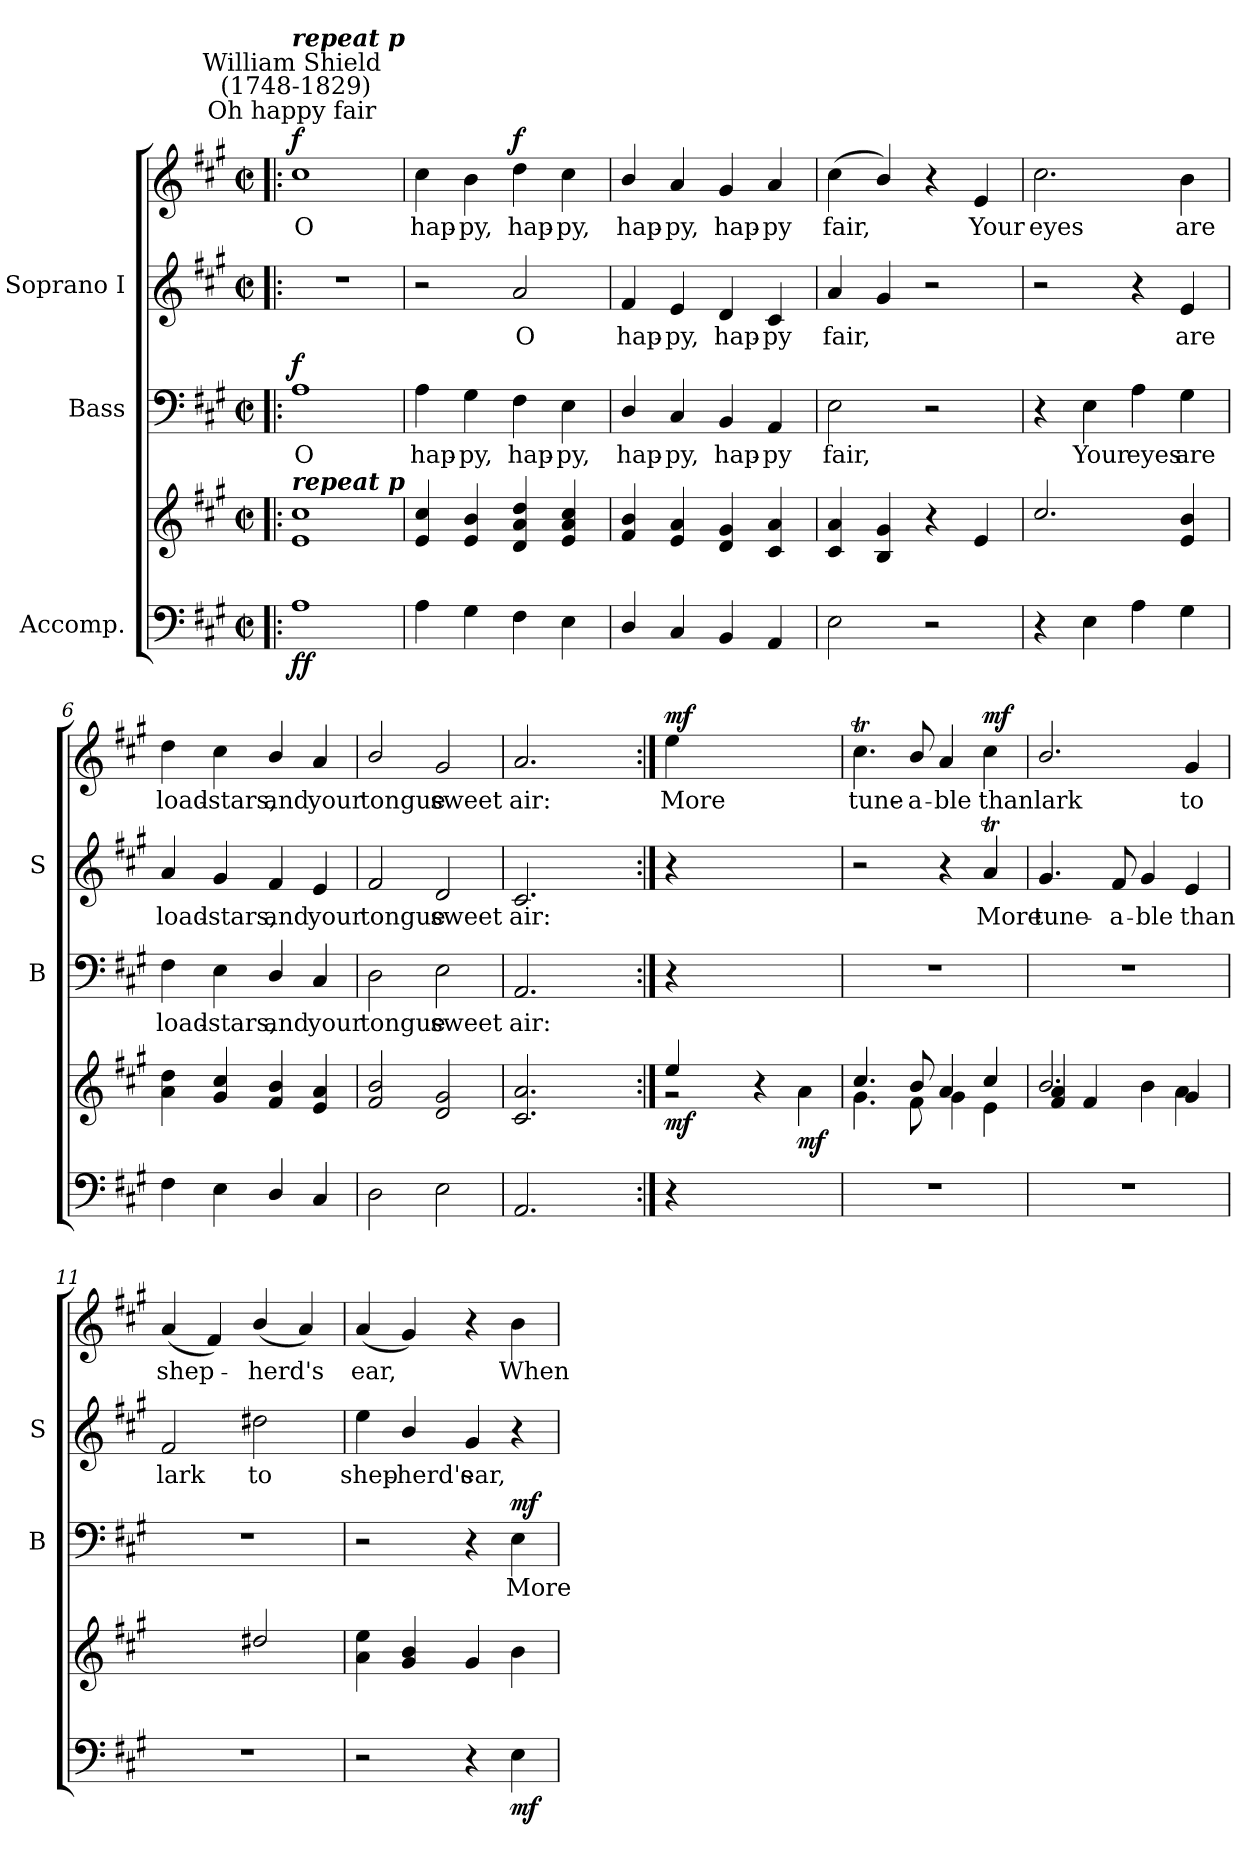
**kern	**kern	**dynam	**kern	**text	**dynam	**kern	**text	**kern	**text	**dynam
*part3	*part3	*part3	*part2	*part2	*part2	*part1	*part1	*part1	*part1	*part1
*staff5	*staff4	*staff4/5	*staff3	*staff3	*staff3	*staff2	*staff2	*staff1	*staff1	*staff1/2
*I"Accomp.	*	*	*I"Bass	*	*	*I"Soprano I	*	*	*	*
*	*	*	*I'B	*	*	*I'S	*	*	*	*
*clefF4	*clefG2	*	*clefF4	*	*	*clefG2	*	*clefG2	*	*
*k[f#c#g#]	*k[f#c#g#]	*	*k[f#c#g#]	*	*	*k[f#c#g#]	*	*k[f#c#g#]	*	*
*A:	*A:	*	*A:	*	*	*A:	*	*A:	*	*
*M2/2	*M2/2	*	*M2/2	*	*	*M2/2	*	*M2/2	*	*
*met(c|)	*met(c|)	*	*met(c|)	*	*	*met(c|)	*	*met(c|)	*	*
*MM152	*MM152	*	*MM152	*	*	*MM152	*	*MM152	*	*
=1!|:	=1!|:	=1!|:	=1!|:	=1!|:	=1!|:	=1!|:	=1!|:	=1!|:	=1!|:	=1!|:
!	!	!	!	!	!	!	!	!LO:TX:a:cj:t=Oh happy fair	!	!
!	!	!	!	!	!	!	!	!LO:TX:a:cj:t=William Shield\n (1748-1829)	!	!
!	!	!	!	!	!	!	!	!LO:TX:a:Bi:t=repeat p	!	!
!	!LO:TX:a:Bi:t=repeat p	!	!	!	!	!	!	!	!	!
!	!	!LO:DY:b=2	!	!LO:LY:b	!	!	!	!	!LO:LY:b	!
!	!	!LO:DY:n=1:b	!	!	!LO:DY:b	!	!	!	!	!LO:DY:b
1A	1e\ 1cc#\	f f	1A	O	f	1r	.	1cc#\	O	f
=2	=2	=2	=2	=2	=2	=2	=2	=2	=2	=2
!	!	!	!	!LO:LY:b	!	!	!	!	!LO:LY:b	!
4A	4e 4cc#	.	4A	hap-	.	2r	.	4cc#	hap-	.
!	!	!	!	!LO:LY:b	!	!	!	!	!LO:LY:b	!
4G#	4e 4b	.	4G#	-py,	.	.	.	4b	-py,	.
!	!	!	!	!LO:LY:b	!	!	!LO:LY:b	!	!LO:LY:b	!LO:DY:b=2
4F#	4d 4a 4dd	.	4F#	hap-	.	2a	O	4dd	hap-	f
!	!	!	!	!LO:LY:b	!	!	!	!	!LO:LY:b	!
4E	4e 4a 4cc#	.	4E	-py,	.	.	.	4cc#	-py,	.
=3	=3	=3	=3	=3	=3	=3	=3	=3	=3	=3
!	!	!	!	!LO:LY:b	!	!	!LO:LY:b	!	!LO:LY:b	!
4D/	4f#/ 4b/	.	4D/	hap-	.	4f#	hap-	4b/	hap-	.
!	!	!	!	!LO:LY:b	!	!	!LO:LY:b	!	!LO:LY:b	!
4C#	4e 4a	.	4C#	-py,	.	4e	-py,	4a	-py,	.
!	!	!	!	!LO:LY:b	!	!	!LO:LY:b	!	!LO:LY:b	!
4BB	4d 4g#	.	4BB	hap-	.	4d	hap-	4g#	hap-	.
!	!	!	!	!LO:LY:b	!	!	!LO:LY:b	!	!LO:LY:b	!
4AA	4c# 4a	.	4AA	-py	.	4c#	-py	4a	-py	.
=4	=4	=4	=4	=4	=4	=4	=4	=4	=4	=4
!	!	!	!	!LO:LY:b	!	!	!LO:LY:b	!	!LO:LY:b	!
2E	4c# 4a	.	2E	fair,	.	4a	fair,	(<4cc#	fair,	.
.	4B/ 4g#/	.	.	.	.	4g#	.	4b/)	.	.
2r	4r	.	2r	.	.	2r	.	4r	.	.
!	!	!	!	!	!	!	!	!	!LO:LY:b	!
.	4e	.	.	.	.	.	.	4e	Your	.
=5	=5	=5	=5	=5	=5	=5	=5	=5	=5	=5
!	!	!	!	!	!	!	!	!	!LO:LY:b	!
4r	2.cc#/	.	4r	.	.	2r	.	2.cc#	eyes	.
!	!	!	!	!LO:LY:b	!	!	!	!	!	!
4E	.	.	4E	Your	.	.	.	.	.	.
!	!	!	!	!LO:LY:b	!	!	!	!	!	!
4A	.	.	4A	eyes	.	4r	.	.	.	.
!	!	!	!	!LO:LY:b	!	!	!LO:LY:b	!	!LO:LY:b	!
4G#	4e/ 4b/	.	4G#	are	.	4e	are	4b	are	.
=6	=6	=6	=6	=6	=6	=6	=6	=6	=6	=6
!	!	!	!	!LO:LY:b	!	!	!LO:LY:b	!	!LO:LY:b	!
4F#	4a 4dd	.	4F#	load-	.	4a	load-	4dd	load-	.
!	!	!	!	!LO:LY:b	!	!	!LO:LY:b	!	!LO:LY:b	!
4E	4g# 4cc#	.	4E	-stars,	.	4g#	-stars,	4cc#	-stars,	.
!	!	!	!	!LO:LY:b	!	!	!LO:LY:b	!	!LO:LY:b	!
4D/	4f#/ 4b/	.	4D/	and	.	4f#/	and	4b/	and	.
!	!	!	!	!LO:LY:b	!	!	!LO:LY:b	!	!LO:LY:b	!
4C#	4e 4a	.	4C#	your	.	4e	your	4a	your	.
!!LO:LB:g=z
=7	=7	=7	=7	=7	=7	=7	=7	=7	=7	=7
*	*^	*	*	*	*	*	*	*	*	*
!	!	!	!	!	!LO:LY:b	!	!	!LO:LY:b	!	!LO:LY:b	!
2D\	2f#/ 2b/	1ryy	.	2D\	tongue	.	2f#/	tongue	2b/	tongue	.
!	!	!	!	!	!LO:LY:b	!	!	!LO:LY:b	!	!LO:LY:b	!
2E	2d 2g#	.	.	2E	sweet	.	2d	sweet	2g#	sweet	.
=8	=8	=8	=8	=8	=8	=8	=8	=8	=8	=8	=8
!	!	!	!	!	!LO:LY:b	!	!	!LO:LY:b	!	!LO:LY:b	!
2.AA	2.c# 2.a	1ryy	.	2.AA	air:	.	2.c#	air:	2.a	air:	.
4ryy	4ryy	.	.	4ryy	.	.	4ryy	.	4ryy	.	.
=8A:|!	=8A:|!	=8A:|!	=8A:|!	=8A:|!	=8A:|!	=8A:|!	=8A:|!	=8A:|!	=8A:|!	=8A:|!	=8A:|!
!	!	!	!LO:DY:b	!	!	!	!	!	!	!LO:LY:b	!LO:DY:b
4r	4ee	2r	mf	4r	.	.	4r	.	4ee	More	mf
2.ryy	2.ryy	.	.	2.ryy	.	.	2.ryy	.	2.ryy	.	.
.	.	4r	.	.	.	.	.	.	.	.	.
!	!	!	!LO:DY:b	!	!	!	!	!	!	!	!
.	.	4a\	mf	.	.	.	.	.	.	.	.
=9	=9	=9	=9	=9	=9	=9	=9	=9	=9	=9	=9
!	!	!	!	!	!	!	!	!	!	!LO:LY:b	!
1r	4.cc#/	4.g#\	.	1r	.	.	2r	.	4.cc#t	tune-	.
!	!	!	!	!	!	!	!	!	!	!LO:LY:b	!
.	8b/	8f#\	.	.	.	.	.	.	8b/	-a-	.
!	!	!	!	!	!	!	!	!	!	!LO:LY:b	!
.	4a	4g#\	.	.	.	.	4r	.	4a	-ble	.
!	!	!	!	!	!	!	!	!LO:LY:b	!	!LO:LY:b	!LO:DY:b=2
.	4cc#/	4e\	.	.	.	.	4aT	More	4cc#	than	mf
=10	=10	=10	=10	=10	=10	=10	=10	=10	=10	=10	=10
!	!	!	!	!	!	!	!	!LO:LY:b	!	!LO:LY:b	!
1r	2.b/	4f#/ 4a/	.	1r	.	.	4.g#	tune-	2.b/	lark	.
.	.	4f#/	.	.	.	.	.	.	.	.	.
!	!	!	!	!	!	!	!	!LO:LY:b	!	!	!
.	.	.	.	.	.	.	8f#	-a-	.	.	.
!	!	!	!	!	!	!	!	!LO:LY:b	!	!	!
.	.	4b\	.	.	.	.	4g#	-ble	.	.	.
!	!	!	!	!	!	!	!	!LO:LY:b	!	!LO:LY:b	!
.	4g#	4a\	.	.	.	.	4e	than	4g#	to	.
=11	=11	=11	=11	=11	=11	=11	=11	=11	=11	=11	=11
!	!	!	!	!	!	!	!	!LO:LY:b	!	!LO:LY:b	!
1r	2ryy	1ryy	.	1r	.	.	2f#	lark	(<4a	shep-	.
.	.	.	.	.	.	.	.	.	4f#)	.	.
!	!	!	!	!	!	!	!	!LO:LY:b	!	!LO:LY:b	!
.	2dd#X/	.	.	.	.	.	2dd#X	to	(<4b/	herd's	.
.	.	.	.	.	.	.	.	.	4a)	.	.
*	*v	*v	*	*	*	*	*	*	*	*	*
=12	=12	=12	=12	=12	=12	=12	=12	=12	=12	=12
!	!	!	!	!	!	!	!LO:LY:b	!	!LO:LY:b	!
2r	4a\ 4ee\	.	2r	.	.	4ee	shep-	(<4a	ear,	.
!	!	!	!	!	!	!	!LO:LY:b	!	!	!
.	4g#/ 4b/	.	.	.	.	4b/	-herd's	4g#)	.	.
!	!	!	!	!	!	!	!LO:LY:b	!	!	!
4r	4g#	.	4r	.	.	4g#	ear,	4r	.	.
!	!	!LO:DY:b=2	!	!LO:LY:b	!LO:DY:b	!	!	!	!LO:LY:b	!
4E	4b	mf	4E	More	mf	4r	.	4b	When	.
=	=	=	=	=	=	=	=	=	=	=
*-	*-	*-	*-	*-	*-	*-	*-	*-	*-	*-
